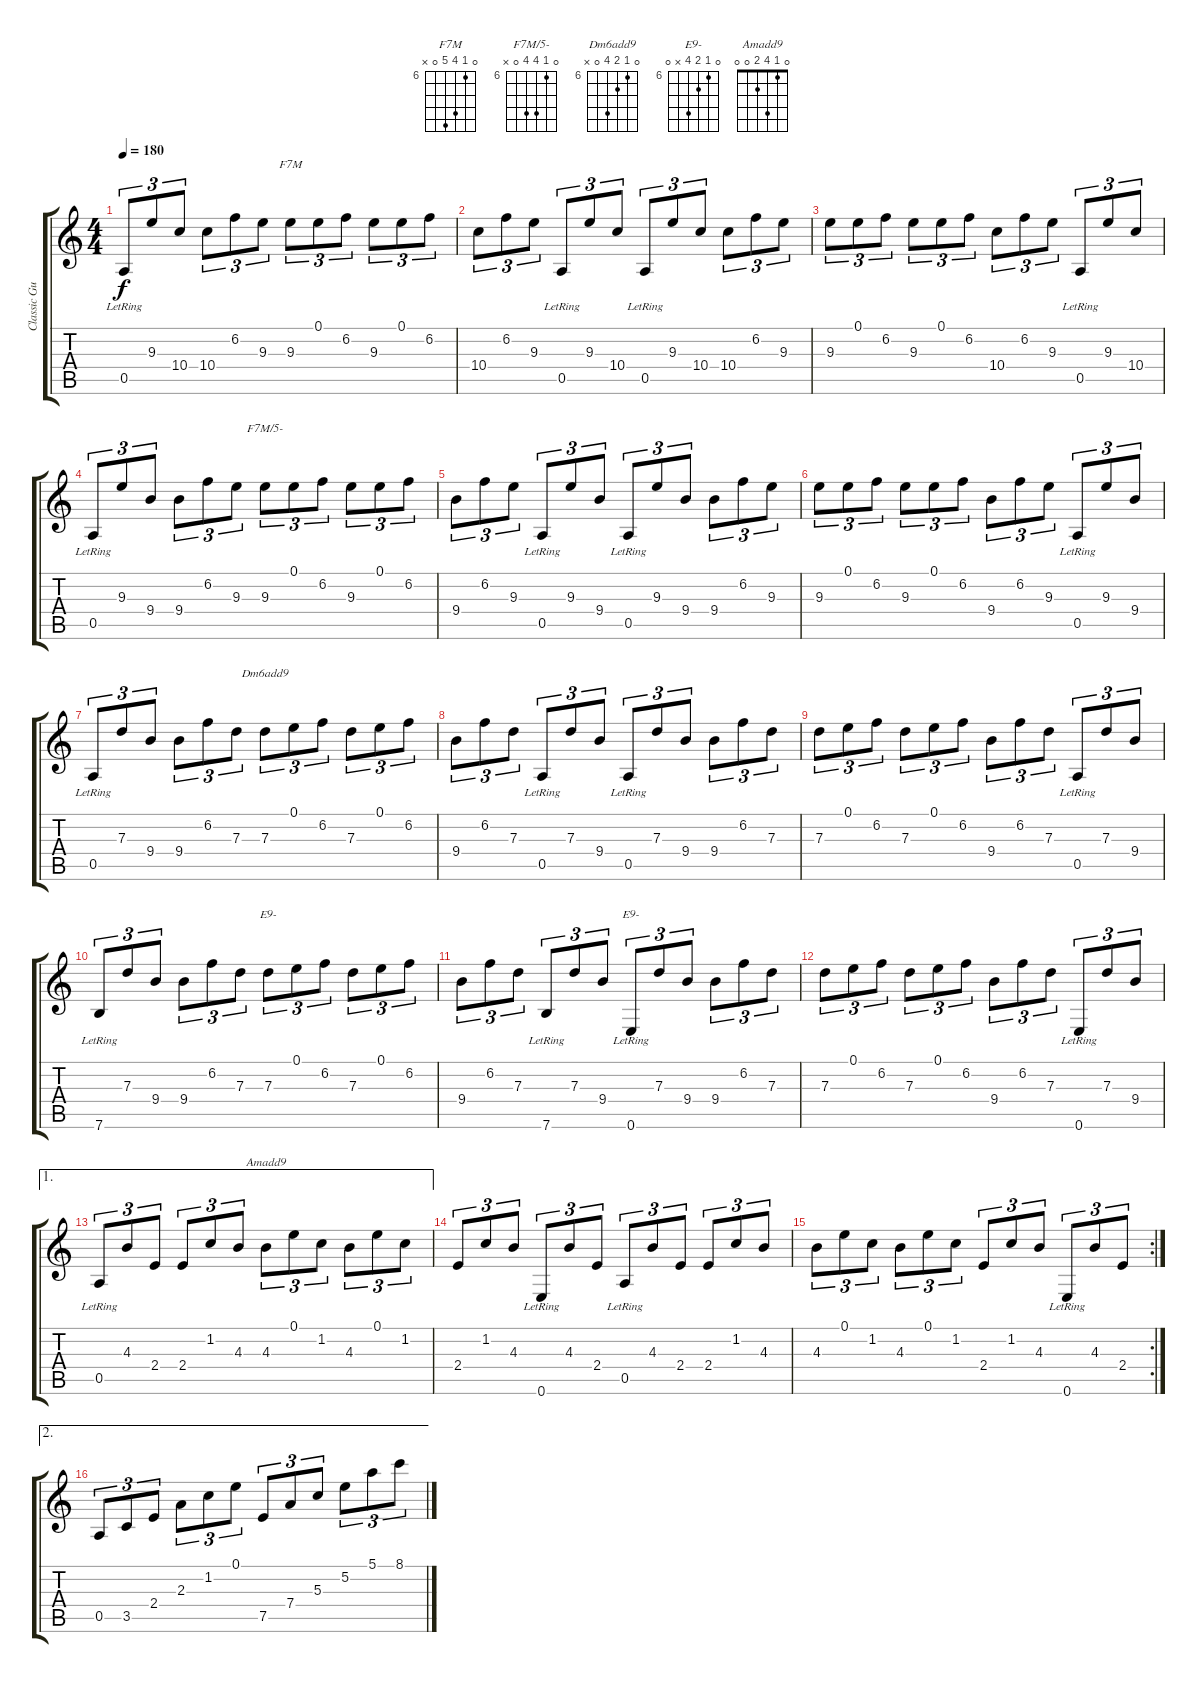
\track ("Classic Guitar" "Classic Gu") {instrument acousticguitarnylon}
\staff {score tabs}
\tuning (E4 B3 G3 D3 A2 E2) {hide}
\chord ("F7M" 0 6 9 10 0 x) {firstfret 6}
\chord ("F7M/5-" 0 6 9 9 0 x) {firstfret 6}
\chord ("Dm6add9" 0 6 7 9 0 x) {firstfret 6}
\chord ("E9-" 0 6 7 9 x 7) {firstfret 6}
\chord ("E9-" 0 6 7 9 x 0) {firstfret 6}
\chord ("Amadd9" 0 1 4 2 0 0)
\ts (4 4)
\tempo 180
\clef g2
\ks c
0.5{lr}.8{tu (3 2) dy f} 9.3.8{tu (3 2)} 10.4.8{tu (3 2)} 10.4.8{tu (3 2)} 6.2.8{tu (3 2)} 9.3.8{tu (3 2)} 9.3.8{tu (3 2) ch "F7M"} 0.1.8{tu (3 2)} 6.2.8{tu (3 2)} 9.3.8{tu (3 2)} 0.1.8{tu (3 2)} 6.2.8{tu (3 2)} |
10.4.8{tu (3 2)} 6.2.8{tu (3 2)} 9.3.8{tu (3 2)} 0.5{lr}.8{tu (3 2)} 9.3.8{tu (3 2)} 10.4.8{tu (3 2)} 0.5{lr}.8{tu (3 2)} 9.3.8{tu (3 2)} 10.4.8{tu (3 2)} 10.4.8{tu (3 2)} 6.2.8{tu (3 2)} 9.3.8{tu (3 2)} |
9.3.8{tu (3 2)} 0.1.8{tu (3 2)} 6.2.8{tu (3 2)} 9.3.8{tu (3 2)} 0.1.8{tu (3 2)} 6.2.8{tu (3 2)} 10.4.8{tu (3 2)} 6.2.8{tu (3 2)} 9.3.8{tu (3 2)} 0.5{lr}.8{tu (3 2)} 9.3.8{tu (3 2)} 10.4.8{tu (3 2)} |
0.5{lr}.8{tu (3 2)} 9.3.8{tu (3 2)} 9.4.8{tu (3 2)} 9.4.8{tu (3 2)} 6.2.8{tu (3 2)} 9.3.8{tu (3 2)} 9.3.8{tu (3 2) ch "F7M/5-"} 0.1.8{tu (3 2)} 6.2.8{tu (3 2)} 9.3.8{tu (3 2)} 0.1.8{tu (3 2)} 6.2.8{tu (3 2)} |
9.4.8{tu (3 2)} 6.2.8{tu (3 2)} 9.3.8{tu (3 2)} 0.5{lr}.8{tu (3 2)} 9.3.8{tu (3 2)} 9.4.8{tu (3 2)} 0.5{lr}.8{tu (3 2)} 9.3.8{tu (3 2)} 9.4.8{tu (3 2)} 9.4.8{tu (3 2)} 6.2.8{tu (3 2)} 9.3.8{tu (3 2)} |
9.3.8{tu (3 2)} 0.1.8{tu (3 2)} 6.2.8{tu (3 2)} 9.3.8{tu (3 2)} 0.1.8{tu (3 2)} 6.2.8{tu (3 2)} 9.4.8{tu (3 2)} 6.2.8{tu (3 2)} 9.3.8{tu (3 2)} 0.5{lr}.8{tu (3 2)} 9.3.8{tu (3 2)} 9.4.8{tu (3 2)} |
0.5{lr}.8{tu (3 2)} 7.3.8{tu (3 2)} 9.4.8{tu (3 2)} 9.4.8{tu (3 2)} 6.2.8{tu (3 2)} 7.3.8{tu (3 2)} 7.3.8{tu (3 2) ch "Dm6add9"} 0.1.8{tu (3 2)} 6.2.8{tu (3 2)} 7.3.8{tu (3 2)} 0.1.8{tu (3 2)} 6.2.8{tu (3 2)} |
9.4.8{tu (3 2)} 6.2.8{tu (3 2)} 7.3.8{tu (3 2)} 0.5{lr}.8{tu (3 2)} 7.3.8{tu (3 2)} 9.4.8{tu (3 2)} 0.5{lr}.8{tu (3 2)} 7.3.8{tu (3 2)} 9.4.8{tu (3 2)} 9.4.8{tu (3 2)} 6.2.8{tu (3 2)} 7.3.8{tu (3 2)} |
7.3.8{tu (3 2)} 0.1.8{tu (3 2)} 6.2.8{tu (3 2)} 7.3.8{tu (3 2)} 0.1.8{tu (3 2)} 6.2.8{tu (3 2)} 9.4.8{tu (3 2)} 6.2.8{tu (3 2)} 7.3.8{tu (3 2)} 0.5{lr}.8{tu (3 2)} 7.3.8{tu (3 2)} 9.4.8{tu (3 2)} |
7.6{lr}.8{tu (3 2)} 7.3.8{tu (3 2)} 9.4.8{tu (3 2)} 9.4.8{tu (3 2)} 6.2.8{tu (3 2)} 7.3.8{tu (3 2)} 7.3.8{tu (3 2) ch "E9-"} 0.1.8{tu (3 2)} 6.2.8{tu (3 2)} 7.3.8{tu (3 2)} 0.1.8{tu (3 2)} 6.2.8{tu (3 2)} |
9.4.8{tu (3 2)} 6.2.8{tu (3 2)} 7.3.8{tu (3 2)} 7.6{lr}.8{tu (3 2)} 7.3.8{tu (3 2)} 9.4.8{tu (3 2)} 0.6{lr}.8{tu (3 2) ch "E9-"} 7.3.8{tu (3 2)} 9.4.8{tu (3 2)} 9.4.8{tu (3 2)} 6.2.8{tu (3 2)} 7.3.8{tu (3 2)} |
7.3.8{tu (3 2)} 0.1.8{tu (3 2)} 6.2.8{tu (3 2)} 7.3.8{tu (3 2)} 0.1.8{tu (3 2)} 6.2.8{tu (3 2)} 9.4.8{tu (3 2)} 6.2.8{tu (3 2)} 7.3.8{tu (3 2)} 0.6{lr}.8{tu (3 2)} 7.3.8{tu (3 2)} 9.4.8{tu (3 2)} |
\ae 1
0.5{lr}.8{tu (3 2)} 4.3.8{tu (3 2)} 2.4.8{tu (3 2)} 2.4.8{tu (3 2)} 1.2.8{tu (3 2)} 4.3.8{tu (3 2)} 4.3.8{tu (3 2) ch "Amadd9"} 0.1.8{tu (3 2)} 1.2.8{tu (3 2)} 4.3.8{tu (3 2)} 0.1.8{tu (3 2)} 1.2.8{tu (3 2)} |
2.4.8{tu (3 2)} 1.2.8{tu (3 2)} 4.3.8{tu (3 2)} 0.6{lr}.8{tu (3 2)} 4.3.8{tu (3 2)} 2.4.8{tu (3 2)} 0.5{lr}.8{tu (3 2)} 4.3.8{tu (3 2)} 2.4.8{tu (3 2)} 2.4.8{tu (3 2)} 1.2.8{tu (3 2)} 4.3.8{tu (3 2)} |
\rc 2
4.3.8{tu (3 2)} 0.1.8{tu (3 2)} 1.2.8{tu (3 2)} 4.3.8{tu (3 2)} 0.1.8{tu (3 2)} 1.2.8{tu (3 2)} 2.4.8{tu (3 2)} 1.2.8{tu (3 2)} 4.3.8{tu (3 2)} 0.6{lr}.8{tu (3 2)} 4.3.8{tu (3 2)} 2.4.8{tu (3 2)} |
\ae 2
0.5.8{tu (3 2)} 3.5.8{tu (3 2)} 2.4.8{tu (3 2)} 2.3.8{tu (3 2)} 1.2.8{tu (3 2)} 0.1.8{tu (3 2)} 7.5.8{tu (3 2)} 7.4.8{tu (3 2)} 5.3.8{tu (3 2)} 5.2.8{tu (3 2)} 5.1.8{tu (3 2)} 8.1.8{tu (3 2)}
